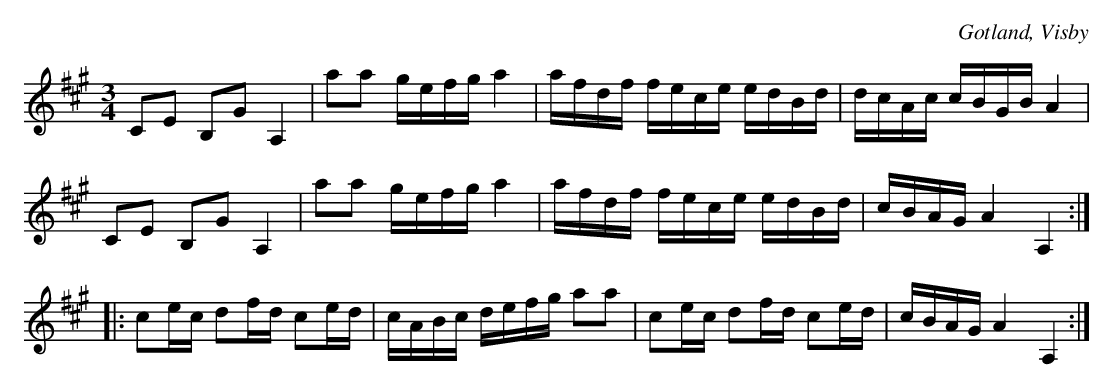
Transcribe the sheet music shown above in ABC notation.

X:1
T:
O:Gotland, Visby
M:3/4
L:1/16
K:A
C2E2 B,2G2 A,4|a2a2 gefg a4|afdf fece edBd|dcAc cBGB A4|
C2E2 B,2G2 A,4|a2a2 gefg a4|afdf fece edBd|cBAG A4 A,4::
c2ec d2fd c2ed|cABc defg a2a2|c2ec d2fd c2ed|cBAG A4 A,4:|
